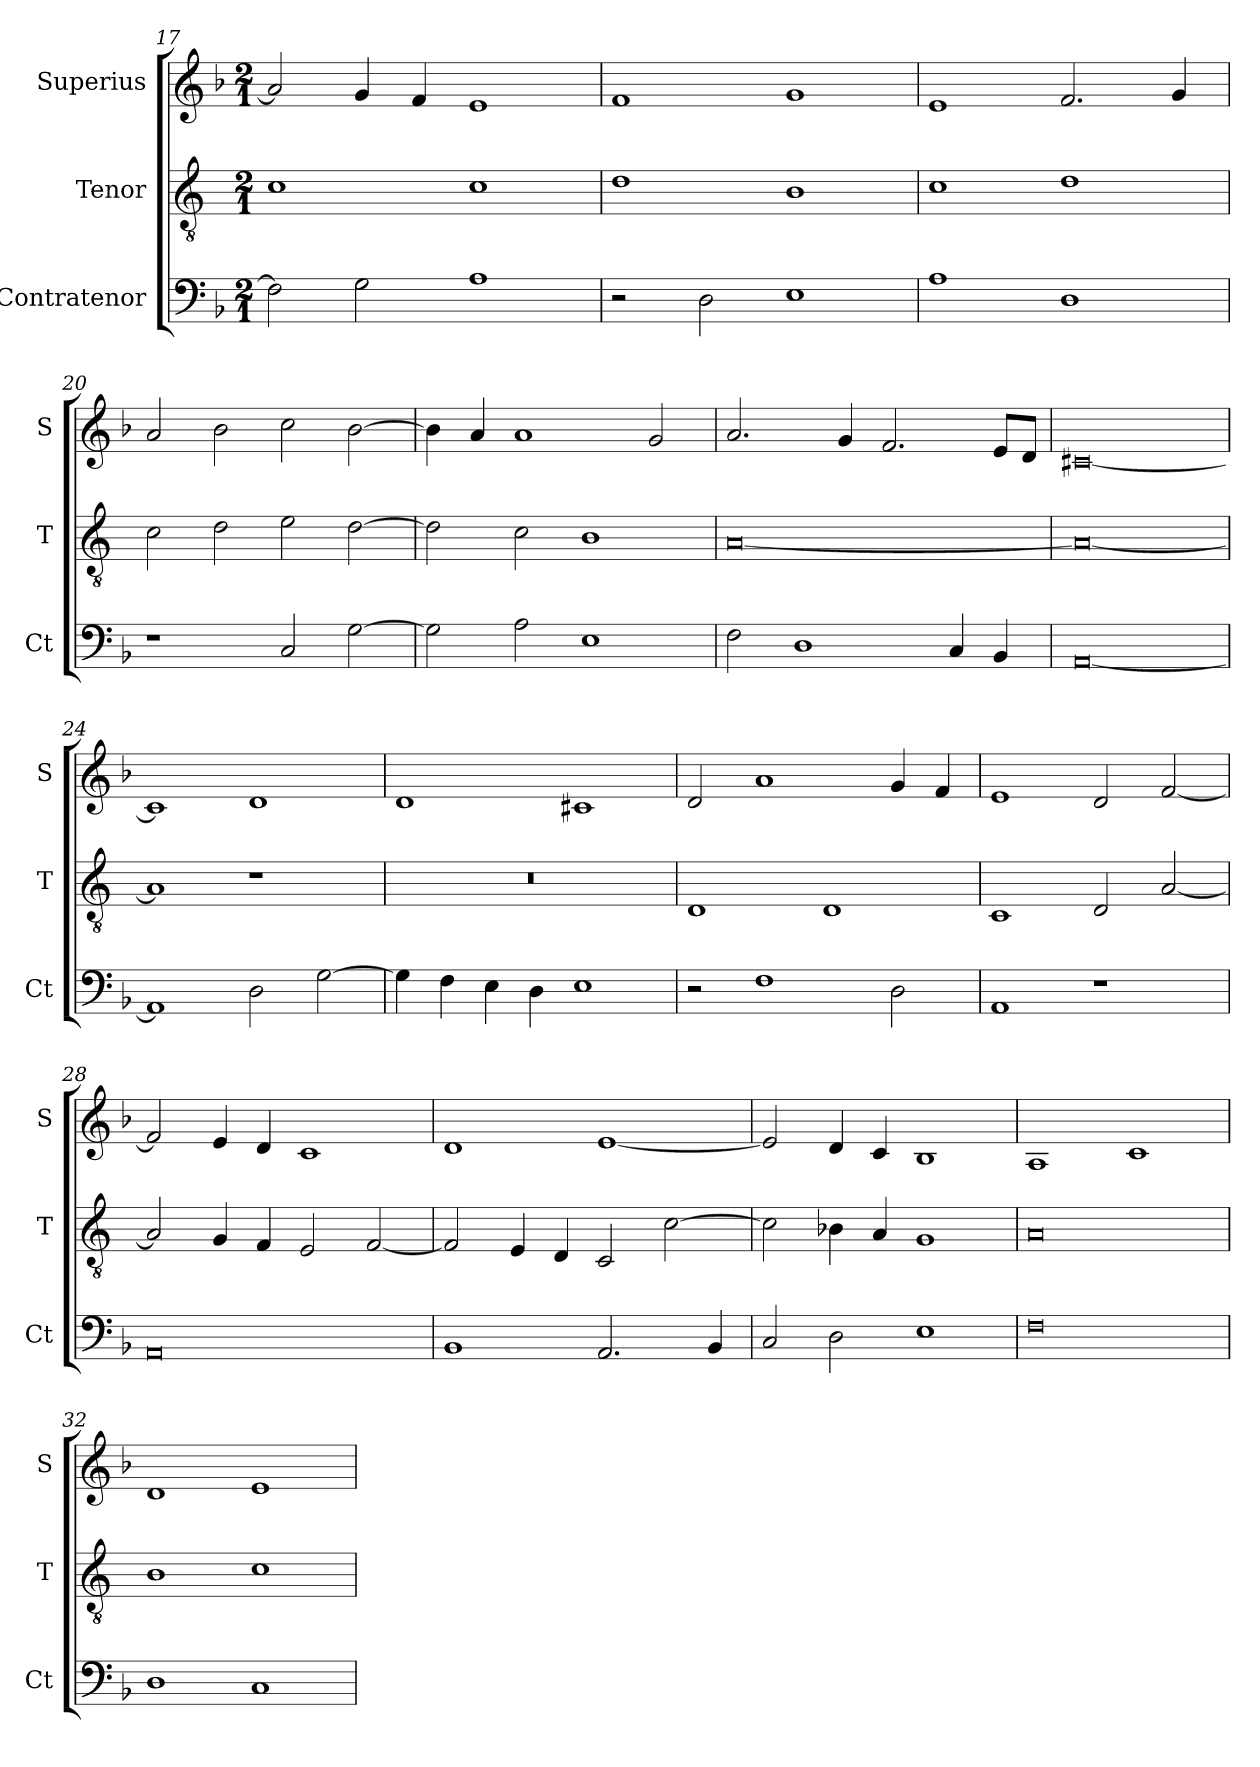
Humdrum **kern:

**kern	**kern	**kern
*part3	*part2	*part1
*staff3	*staff2	*staff1
*I"Contratenor	*I"Tenor	*I"Superius
*I'Ct	*I'T	*I'S
*clefF4	*clefGv2	*clefG2
*k[b-]	*k[]	*k[b-]
*M2/1	*M2/1	*M2/1
=17	=17	=17
2F\]	1c	2a/]
2G\	.	4g/
.	.	4f/
1A	1c	1e
=18	=18	=18
2r	1d	1f
2D\	.	.
1E	1B	1g
=19	=19	=19
1A	1c	1e
1D	1d	2.f/
.	.	4g/
=20	=20	=20
1r	2c\	2a/
.	2d\	2b-\
2C/	2e\	2cc\
[2G\	[2d\	[2b-\
=21	=21	=21
2G\]	2d\]	4b-\]
.	.	4a/
2A\	2c\	1a
1E	1B	.
.	.	2g/
=22	=22	=22
2F\	[0A	2.a/
1D	.	.
.	.	4g/
.	.	2.f/
4C/	.	.
4BB-/	.	8e/L
.	.	8d/J
=23	=23	=23
[0AA	0A_	[0c#X
=24	=24	=24
1AA]	1A]	1c#]
2D\	1r	1d
[2G\	.	.
=25	=25	=25
4G\]	0r	1d
4F\	.	.
4E\	.	.
4D\	.	.
1E	.	1c#X
=26	=26	=26
2r	1D	2d/
1F	.	1a
.	1D	.
2D\	.	4g/
.	.	4f/
=27	=27	=27
1AA	1C	1e
1r	2D/	2d/
.	[2A/	[2f/
=28	=28	=28
0AA	2A/]	2f/]
.	4G/	4e/
.	4F/	4d/
.	2E/	1c
.	[2F/	.
=29	=29	=29
1BB-	2F/]	1d
.	4E/	.
.	4D/	.
2.AA/	2C/	[1e
.	[2c\	.
4BB-/	.	.
=30	=30	=30
2C/	2c\]	2e/]
2D\	4B-X\	4d/
.	4A/	4c/
1E	1G	1B-
=31	=31	=31
0F	0A	1A
.	.	1c
=32	=32	=32
1D	1B	1d
1C	1c	1e
=	=	=
*-	*-	*-
